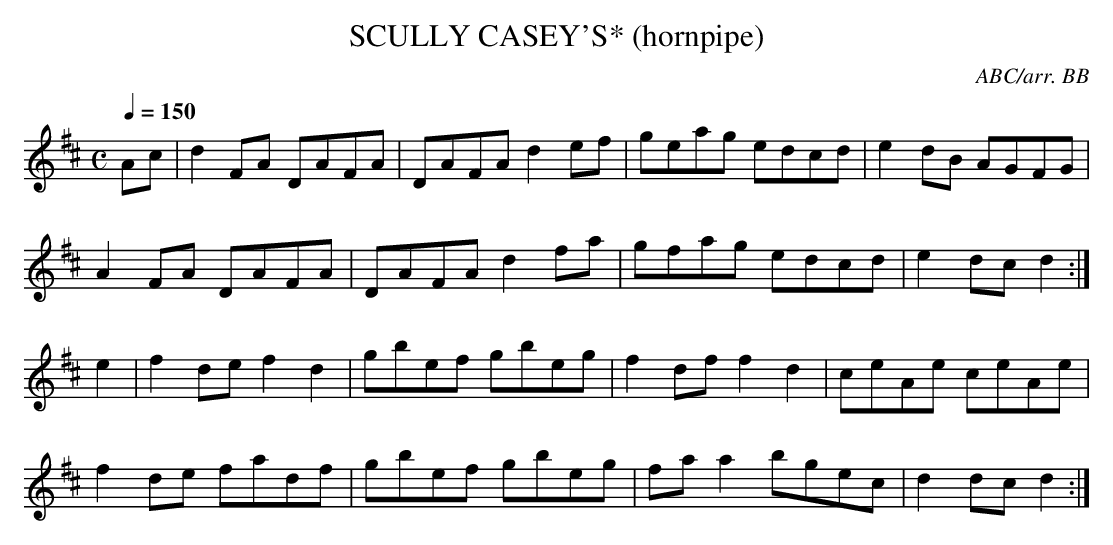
X:1
T:SCULLY CASEY'S* (hornpipe)
C:ABC/arr. BB
L:1/8
Q:1/4=150
M:C
K:D
Ac|d2FA DAFA|DAFA d2ef|geag edcd|e2dB AGFG|
A2FA DAFA|DAFA d2fa|gfag edcd|e2dc d2:|
e2|f2de f2d2|gbef gbeg|f2df f2d2|ceAe ceAe|
f2de fadf|gbef gbeg|faa2 bgec|d2dc d2:|
